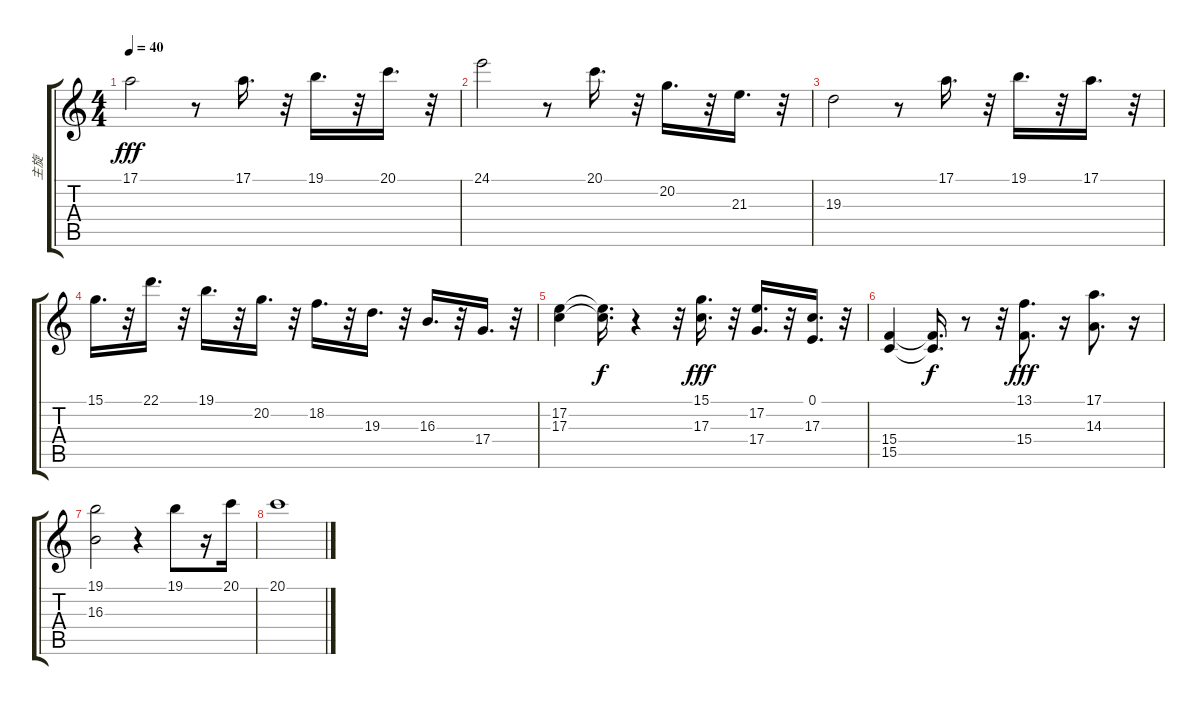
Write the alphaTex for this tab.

\track ("主旋" "主旋") {mute instrument harmonica}
\staff {score tabs}
\tuning (E4 B3 G3 D3 A2 E2) {hide}
\ts (4 4)
\tempo 40
\clef g2
\ks c
17.1.2{dy fff} r.8 17.1.16{d} r.32 19.1.16{d} r.32 20.1.16{d} r.32 |
24.1.2 r.8 20.1.16{d} r.32 20.2.16{d} r.32 21.3.16{d} r.32 |
19.3.2 r.8 17.1.16{d} r.32 19.1.16{d} r.32 17.1.16{d} r.32 |
15.1.16{d} r.32 22.1.16{d} r.32 19.1.16{d} r.32 20.2.16{d} r.32 18.2.16{d} r.32 19.3.16{d} r.32 16.3.16{d} r.32 17.4.16{d} r.32 |
(17.2 17.3).4 (17.2{t} 17.3{t}).16{d dy f} r.4 r.32 (15.1 17.3).16{d dy fff} r.32 (17.2 17.4).16{d} r.32 (0.1 17.3).16{d} r.32 |
(15.4 15.5).4 (15.4{t} 15.5{t}).16{d dy f} r.8 r.32 (13.1 15.4).8{d dy fff} r.16 (17.1 14.3).8{d} r.16 |
(19.1 16.3).2 r.4 19.1.8 r.16 20.1.16 |
20.1.1
